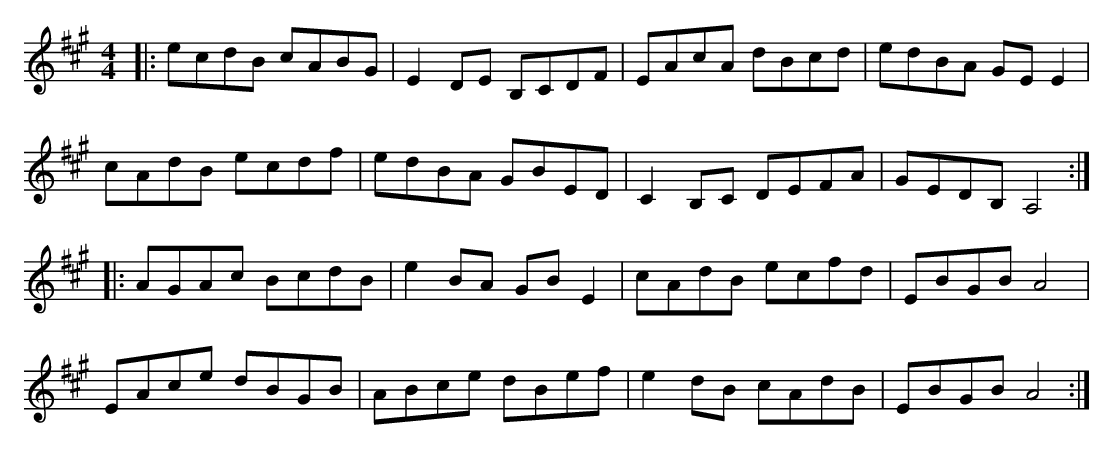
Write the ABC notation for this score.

X:1
M:4/4
K:A
|:ecdB cABG|E2 DE B,CDF|EAcA dBcd|edBA GE E2|
cAdB ecdf|edBA GBED|C2 B,C DEFA|GEDB, A,4:|
|:AGAc BcdB|e2 BA GB E2|cAdB ecfd|EBGB A4|
EAce dBGB|ABce dBef|e2 dB cAdB|EBGB A4:|
